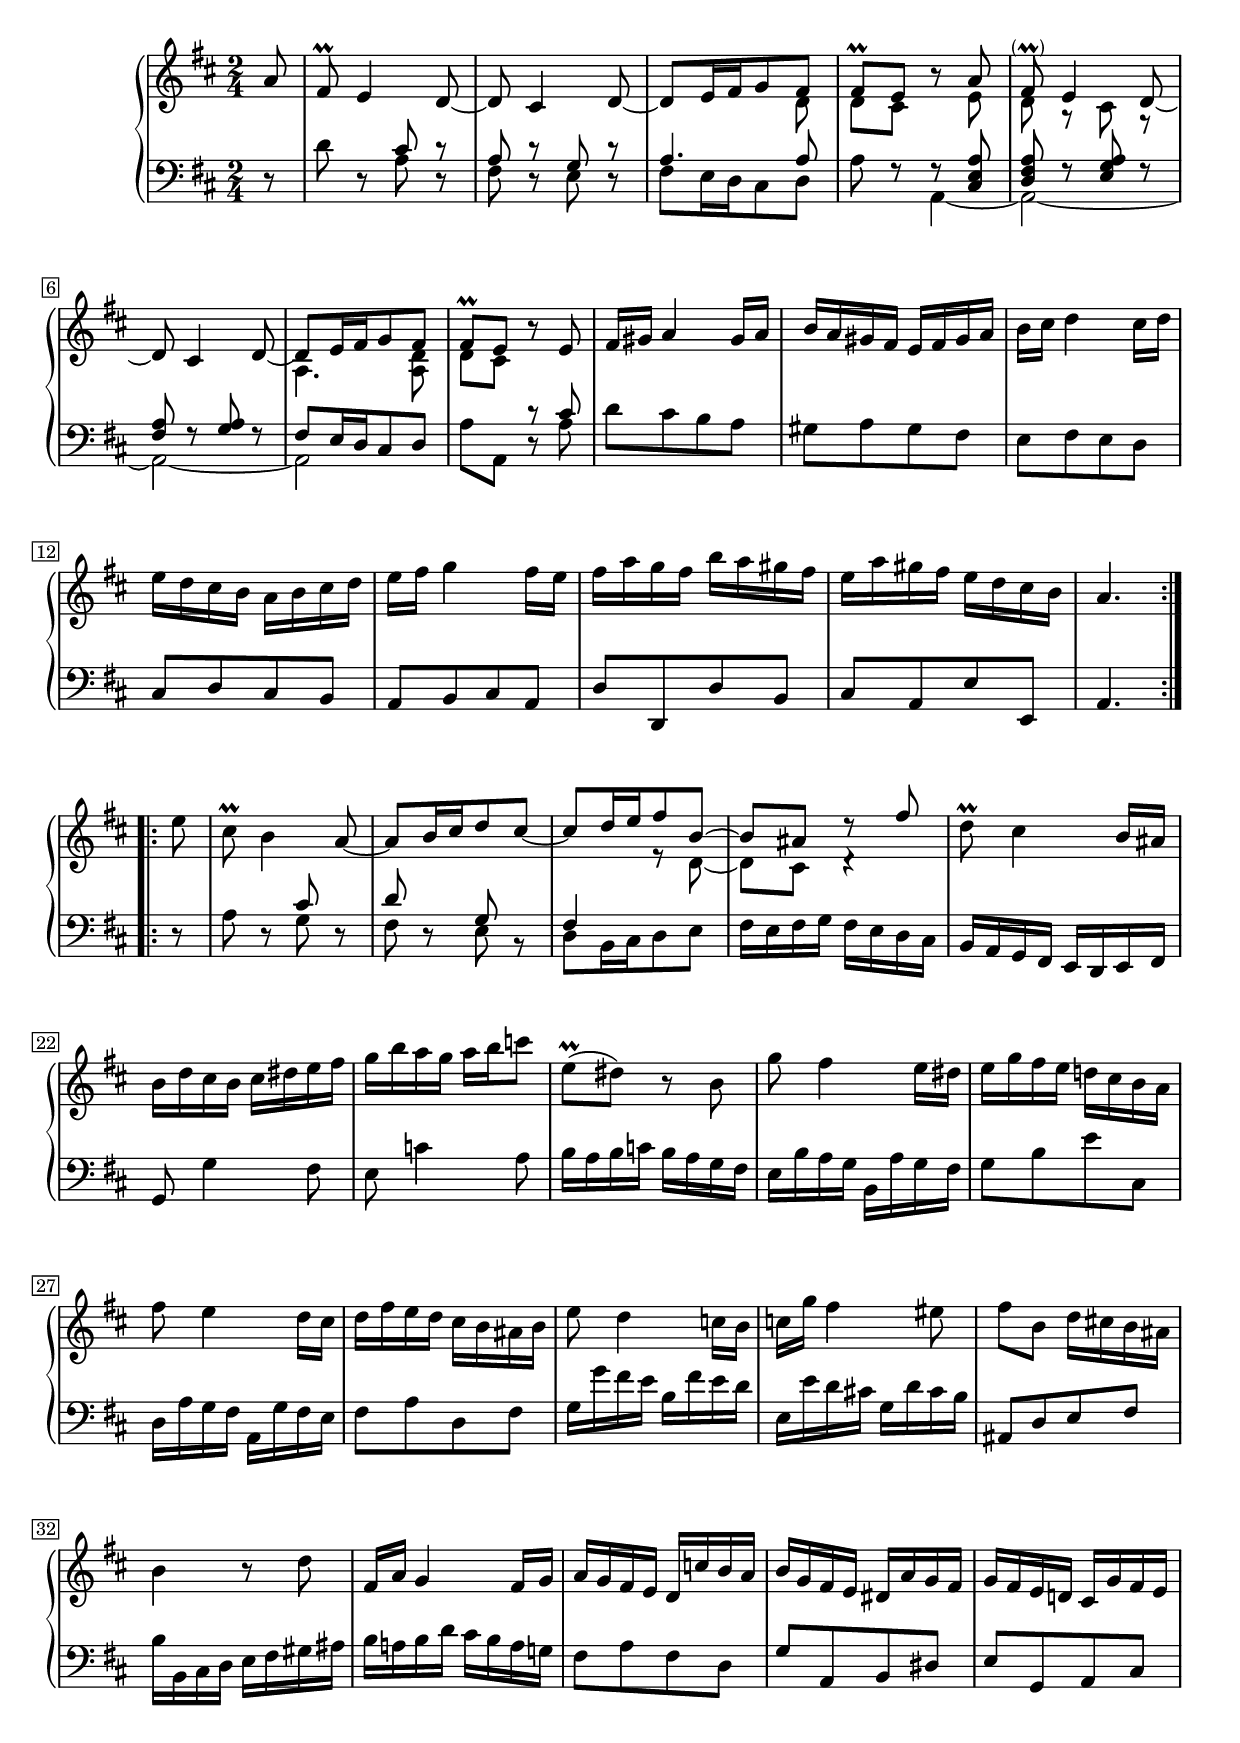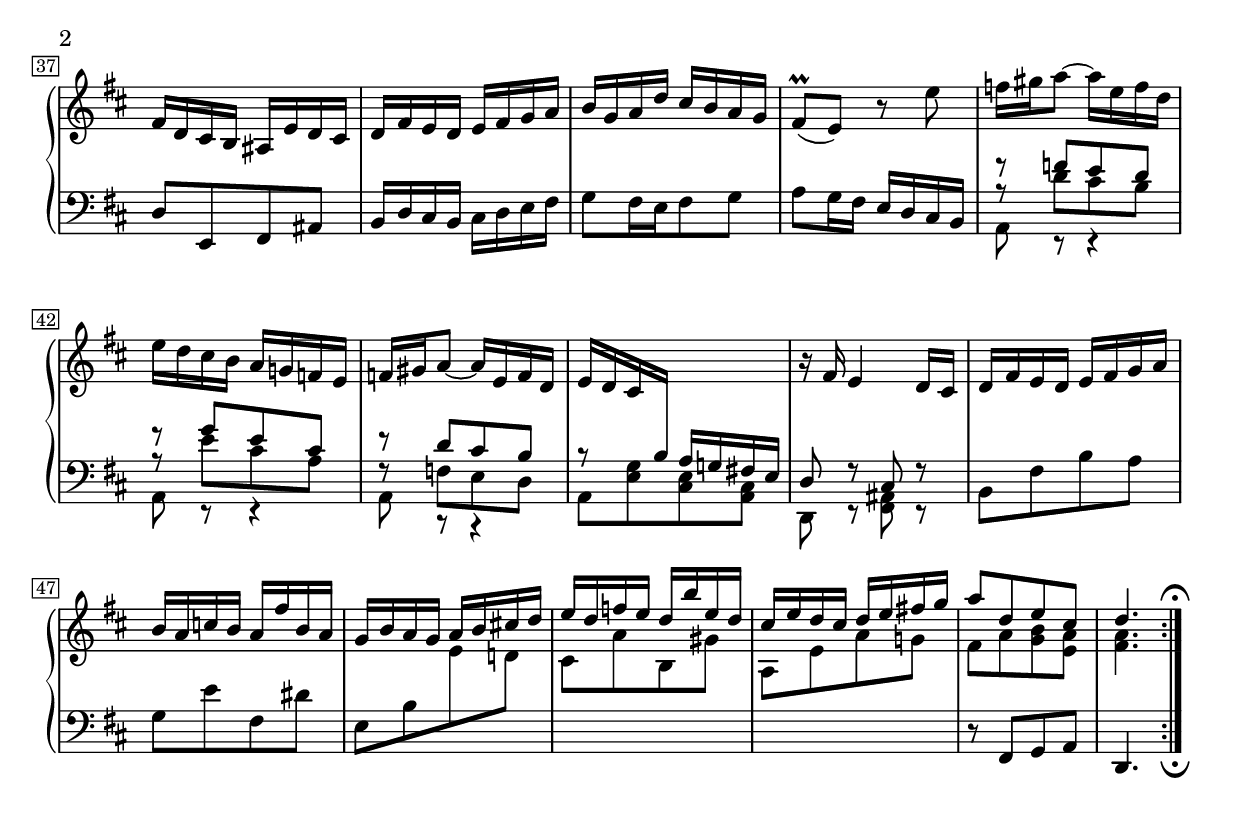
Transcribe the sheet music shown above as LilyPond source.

Global = {
  \key d \major
  \time 2/4
  \include "../../global.ly"
}

staffLower = { \change Staff = "lower" }
staffUpper = { \change Staff = "upper" }

Soprano = \context Voice = "one" \relative c'' {
  \voiceOne
  \stemUp\tieDown
  \override MultiMeasureRest.staff-position = #0
  \override Rest.staff-position = #0
  \label #'PartitaIVAria
  \repeat volta 2 {
  \partial 8 a8
  %1
  | fis8^\prall e4 d8~
  | d8 cis4 d8~
  | d8[ e16 fis g8 fis]
  | fis8^\prall e r a8
  %5
  | fis8\parenthesize\prall e4 d8~
  | d8 cis4 d8~
  | d8[ e16 fis g8 fis]
  | fis8^\prall e r e
  %10
  | \stemNeutral\tieNeutral fis16 gis a4 gis16 a
  | b16 a gis fis e[ fis gis a]
  | b16 cis d4 cis16 d
  | e16[ d cis b] a[ b cis d]
  %15
  | e16 fis g4 fis16 e
  | fis16 a g fis b a gis fis
  | e16 a gis fis e d cis b
  | a4.
  }
  \break
  \repeat volta 2 {
  \partial 8 e'8
  | cis8^\prall b4 a8~
  | \stemUp a8[ b16 cis d8 cis~]
  | cis8[ d16 e fis8 b,^~]
  %20
  | b8 ais d\rest fis
  | \stemNeutral d8^\prall cis4 b16 ais
  | b16 d cis b cis dis e fis
  | g16 b a g a b c8
  | e,8^\prall( dis) r b
  %25
  | g'8 fis4 e16 dis
  | e16 g fis e d! cis b a
  | fis'8 e4 d16 cis
  | d16 fis e d cis b ais b
  | e8 d4 c16 b
  %30
  | c16 g' fis4 eis8
  | fis8[ b,] d16[ cis b ais]
  | b4 r8 d
  | fis,16 a g4 fis16 g
  | a16[ g fis e] d[ c' b a]
  %35
  | b16[ g fis e] dis[ a' g fis]
  | g16[ fis e d!] cis[ g' fis e]
  | fis16[ d cis b] ais[ e' d cis]
  | d16 fis e d e fis g a
  | b16 g a d cis b a g
  %40
  | fis8_(^\prall e) r e'
  | f16[ gis a8~] a16[ e f d]
  | e16 d cis b a g! f e
  | f16[ gis a8~] a16[ e f d]
  | \stemUp e16 d cis \staffLower b a g! fis! e
  %45
  | \staffUpper r16 fis' e4 d16 cis
  | d16 fis e d e fis g a
  | b16 a c b a fis' b, a
  | g16 b a g a b cis! d
  | e16 d f e d b' e, d
  %50
  | cis16 e d cis d e fis g
  | a8[ d, e cis]
  | d4.
    \override Score.TextMark.self-alignment-X = #CENTER
    \textEndMark \markup { \musicglyph "scripts.ufermata" }
  }
  \fine
}

Alto = \context Voice = "two" \relative c' {
  \voiceTwo
  \stemDown
  \override Rest.staff-position = #0
  \partial 8 s8
  %1
  | s2*2
  | s4. d8
  | d cis s e
  %5
  | d a\rest cis g\rest
  | s2
  | a4. <a d>8
  | d cis \staffLower\stemUp c\rest cis \staffUpper
  | s2*7
  | s4.
  \partial 8 s8
  | s2*2
  | \stemDown s4 e8\rest d~
  %20
  | d cis d4\rest
  | s2*20
  %41
  | \staffLower\stemUp f8\rest f[ e d]
  | f8\rest g[ e cis]
  | e8\rest d[ cis b]
  | b\rest s4.
  %45
  | d,8 f\rest cis f\rest
  | \staffUpper\stemDown s2*5
  %51
  | fis'8[ a <g b> <e a>]
  | <fis a>4.
}

Tenor = \context Voice = "three" \relative c' {
  \voiceThree
  \stemUp
  \override Rest.staff-position = #0
  \partial 8 s8
  %1
  | s4 cis8 c\rest
  | a8 c\rest g c\rest
  | a4. a8
  | s4 f8\rest <cis e a>
  %5
  | <d fis a> f\rest <e g a> f\rest
  | <fis a> f\rest <g a> f\rest
  | fis8[ e16 d cis8 d]
  | s2*8
  | s4.
  \partial 8 s8
  | s4 cis'8 s
  | d s g, s
  | fis4 s
  %20
  | s2*21
  %40
  | \stemDown a8\rest d[ cis b]
  | a\rest e'[ cis a]
  | f\rest f[ e d]
}

Bass = \context Voice = "four" \relative c' {
  \voiceFour
  \stemDown\tieDown
  \override MultiMeasureRest.staff-position = #0
  \override Rest.staff-position = #0
  \repeat volta 2 {
  %1
  \partial 8 r8
  %1
  | d8 r a d,\rest
  | fis d\rest e d\rest
  | fis[ e16 d cis8 d]
  | a' f\rest a,4~
  %5
  | a2~
  | a~
  | a
  | a'8 a, r a'
  | \stemNeutral d8[ cis b a]
  %10
  | gis[ a gis fis]
  | e[ fis e d]
  | cis[ d cis b]
  | a[ b cis a]
  | d[ d, d' b]
  %15
  | cis[ a e' e,]
  | a4.
  }
  \repeat volta 2 {
  \partial 8 r8
  | \stemDown\tieDown a'8 d,\rest g r
  | fis d\rest e b\rest
  | d[ b16 cis d8 e]
  %20
  | \stemNeutral fis16 e fis g fis e d cis
  | b16 a g fis e d e fis
  | g8 g'4 fis8
  | e c'4 a8
  | b16 a b c b a g fis
  %25
  | e[ b' a g] b,[ a' g fis]
  | g8[ b e cis,]
  | d16[ a' g fis] a,[ g' fis e]
  | fis8[ a d, fis]
  | g16[ g' fis e] b[ fis' e d]
  %30
  | e,[ e' d cis] g[ d' cis b]
  | ais,8[ d e fis]
  | b16 b, cis d e fis gis ais
  | b16 a! b d cis b a g
  | fis8[ a fis d]
  %35
  | g[ a, b dis]
  | e[ g, a cis]
  | d[ e, fis ais]
  | b16 d cis b cis d e fis
  | g8[ fis16 e fis8 g]
  %40
  | a g16 fis e d cis b
  | \stemDown a8 e\rest e4\rest
  | a8 e\rest e4\rest
  | a8 c,\rest b4\rest
  | a'8[ <e' g> <cis e> <a cis>]
  %35
  | d, e\rest <fis ais> e\rest
  | \stemNeutral b'[ fis' b a]
  | g[ e' fis, dis']
  | \stemDown e,8[ b' \staffUpper e d!]
  | cis[ a' b, gis']
  %40
  | a,[ e' a g!]
  | \staffLower\stemUp r8 fis,,[ g a]
  | d,4.
    \tweak direction #DOWN
    \textEndMark \markup { \musicglyph "scripts.dfermata" }
  }
  \fine
}

\score {
  \new PianoStaff
  <<
    \accidentalStyle Score.piano
    \context Staff = "upper" <<
      \set Staff.midiInstrument = #"acoustic grand"
      \Global
      \clef treble
      \Soprano
      \Alto
    >>
    \context Staff = "lower" <<
      \set Staff.midiInstrument = #"acoustic grand"
      \Global
      \clef bass
      \Tenor
      \Bass
    >>
  >>
  \header {
    composer = ##f % "Johann Sebastian Bach"
    opus = ##f % "BWV 828"
    title = \markup { "Aria" }
    subtitle = ##f
  }
  \layout {
    \context {
      \PianoStaff
      \override Parentheses.font-size = #-2
      \override TextScript.font-shape = #'italic
      \override TextScript.font-size = #-1
    }
  }
  \midi {
    \tempo 4 = 100
  }
}
